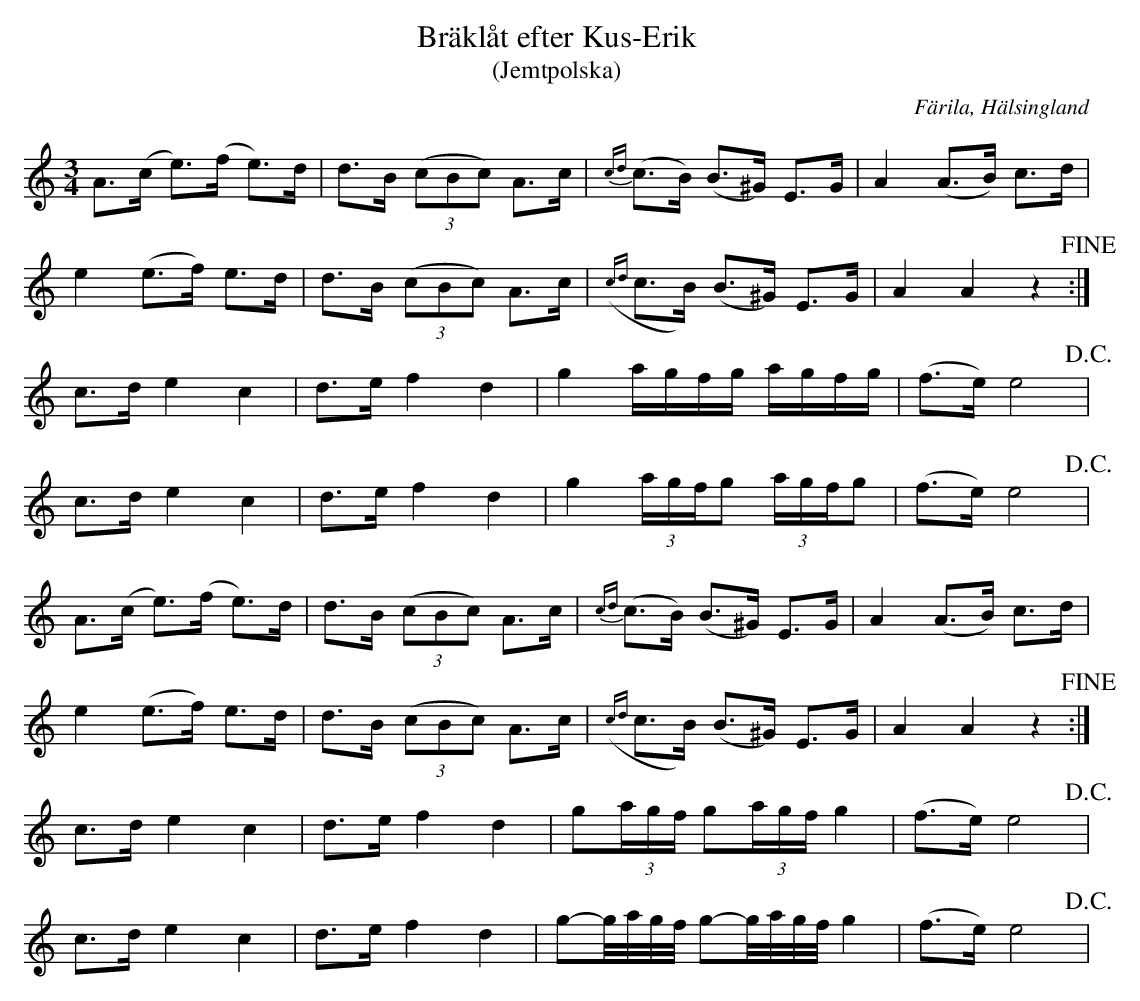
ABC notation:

X:1
T: Bräklåt efter Kus-Erik
T: (Jemtpolska)
O: Färila, Hälsingland
M: 3/4
L: 1/8
K: Am
A>(c e>)(f e)>d | d>B ((3cBc) A>c | {cd}(c>B) (B>^G)   E>G      | A2    (A>B) c>d  |
e2   (e>f) e>d  | d>B ((3cBc) A>c | ({cd}c>B)    (B>^G)   E>G      | A2    A2    z2  !fine! :|
K: C
c>d  e2    c2   | d>e f2      d2  | g2        a/g/f/g/ a/g/f/g/ | (f>e) e4 !D.C.!       |
c>d  e2    c2   | d>e f2      d2  | g2        (3a/g/f/g (3a/g/f/g | (f>e) e4 !D.C.!       |
A>(c e>)(f e)>d | d>B ((3cBc) A>c | {cd}(c>B) (B>^G)   E>G      | A2    (A>B) c>d  |
e2   (e>f) e>d  | d>B ((3cBc) A>c | ({cd}c>B)    (B>^G)   E>G      | A2    A2    z2  !fine! :|
K: C
c>d  e2    c2   | d>e f2      d2  | g(3a/g/f/        g(3a/g/f/ g2 | (f>e) e4 !D.C.!       |
c>d  e2    c2   | d>e f2      d2  | g-g//a//g//f//        g-g//a//g//f// g2  | (f>e) e4 !D.C.!       |
